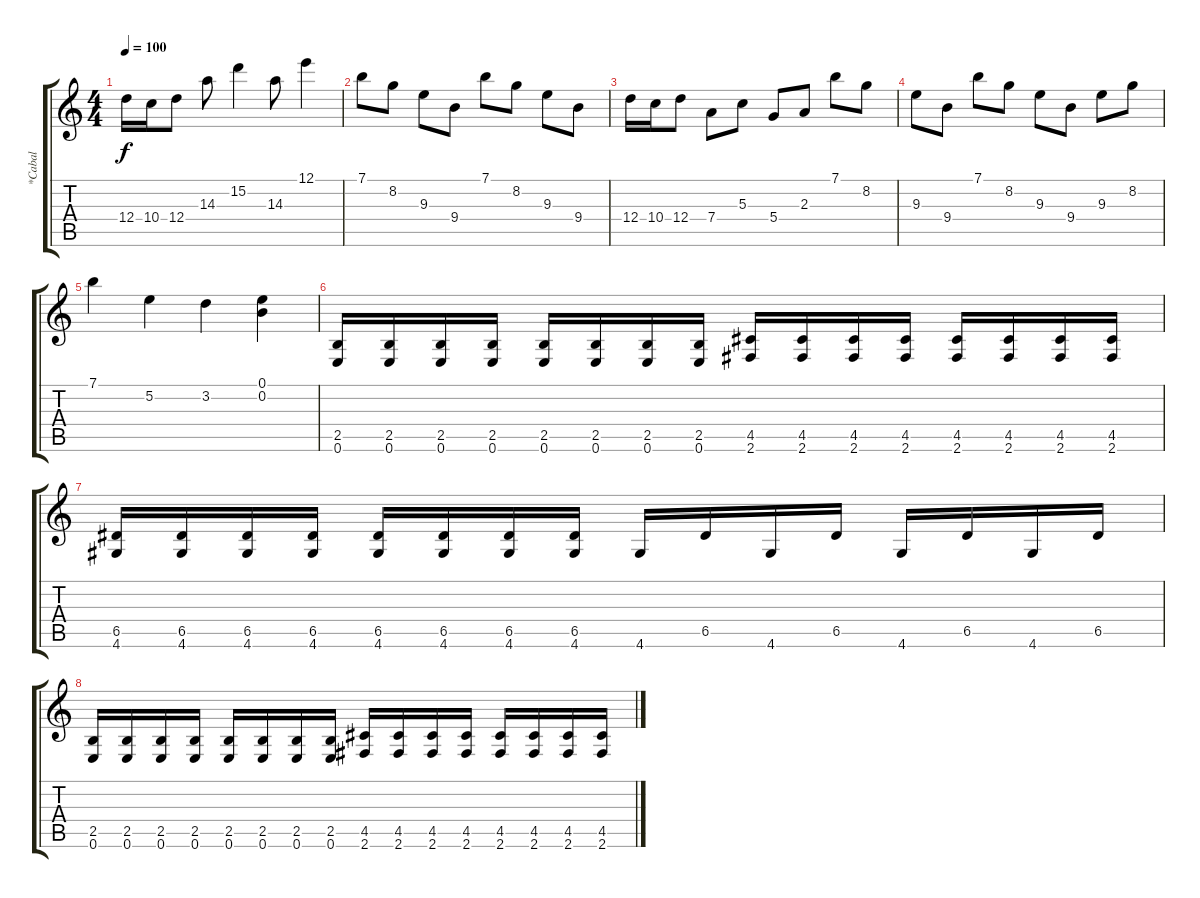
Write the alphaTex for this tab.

\track ("*Cabal" "*Cabal") {instrument distortionguitar}
\staff {score tabs}
\tuning (E4 B3 G3 D3 A2 E2) {hide}
\ts (4 4)
\tempo 100
\clef g2
\ks c
12.4.16{dy f} 10.4.16 12.4.8 14.3.8 15.2.4 14.3.8 12.1.4 |
7.1.8 8.2.8 9.3.8 9.4.8 7.1.8 8.2.8 9.3.8 9.4.8 |
12.4.16 10.4.16 12.4.8 7.4.8 5.3.8 5.4.8 2.3.8 7.1.8 8.2.8 |
9.3.8 9.4.8 7.1.8 8.2.8 9.3.8 9.4.8 9.3.8 8.2.8 |
7.1.4 5.2.4 3.2.4 (0.1 0.2).4 |
(2.5 0.6).16{instrument distortionguitar} (2.5 0.6).16 (2.5 0.6).16 (2.5 0.6).16 (2.5 0.6).16 (2.5 0.6).16 (2.5 0.6).16 (2.5 0.6).16 (4.5 2.6).16 (4.5 2.6).16 (4.5 2.6).16 (4.5 2.6).16 (4.5 2.6).16 (4.5 2.6).16 (4.5 2.6).16 (4.5 2.6).16 |
(6.5 4.6).16 (6.5 4.6).16 (6.5 4.6).16 (6.5 4.6).16 (6.5 4.6).16 (6.5 4.6).16 (6.5 4.6).16 (6.5 4.6).16 4.6.16 6.5.16 4.6.16 6.5.16 4.6.16 6.5.16 4.6.16 6.5.16 |
(2.5 0.6).16 (2.5 0.6).16 (2.5 0.6).16 (2.5 0.6).16 (2.5 0.6).16 (2.5 0.6).16 (2.5 0.6).16 (2.5 0.6).16 (4.5 2.6).16 (4.5 2.6).16 (4.5 2.6).16 (4.5 2.6).16 (4.5 2.6).16 (4.5 2.6).16 (4.5 2.6).16 (4.5 2.6).16
